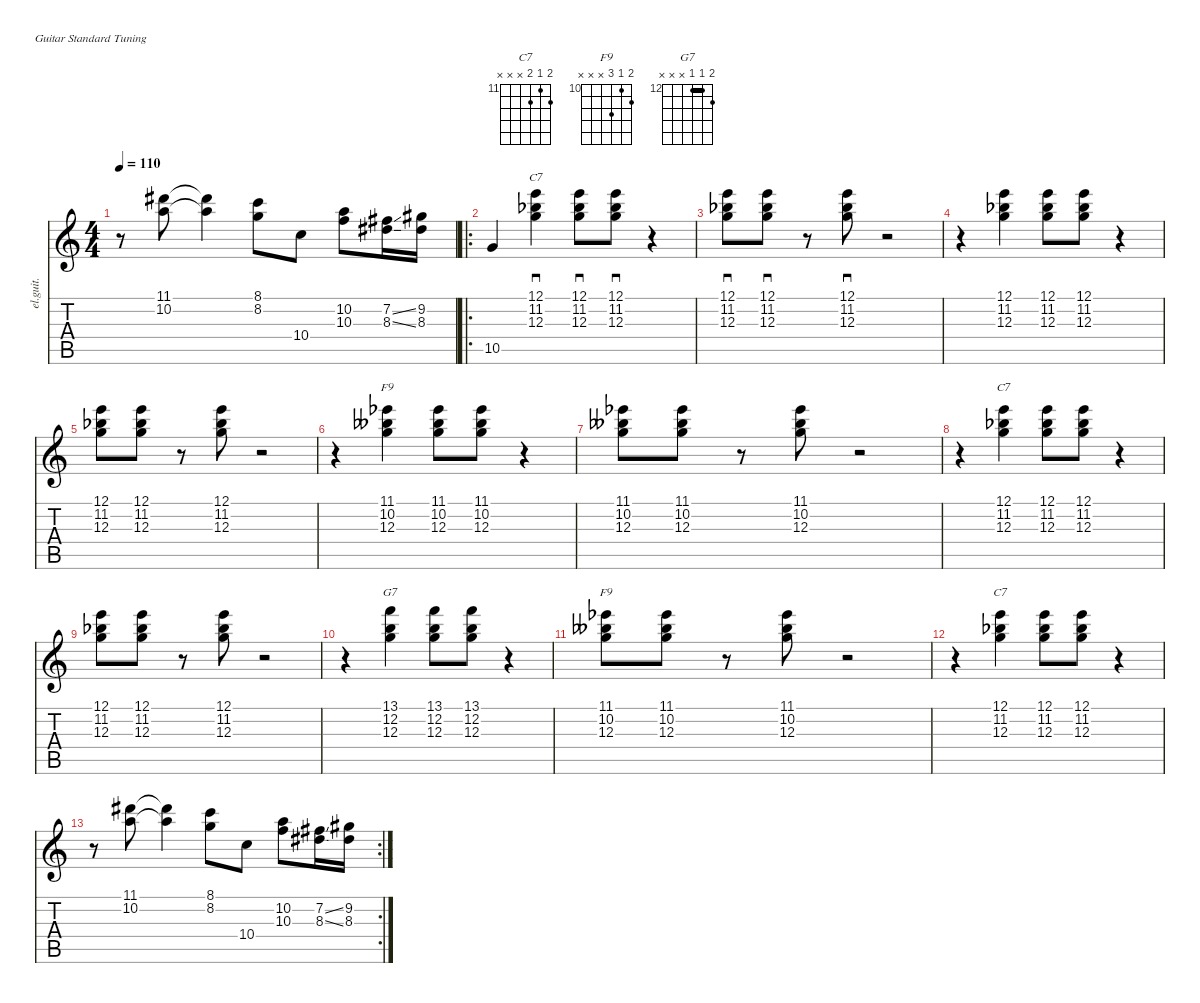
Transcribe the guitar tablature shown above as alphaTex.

\defaultSystemsLayout 4
\hideDynamics
\bracketExtendMode nobrackets
\otherSystemsTrackNameOrientation horizontal
\track ("Clean Guitar" "el.guit.") {instrument electricguitarclean}
\staff {score tabs}
\tuning (E4 B3 G3 D3 A2 E2)
\chord ("C7" 12 11 12 x x x) {firstfret 11 showfingering false}
\chord ("F9" 11 10 12 x x x) {firstfret 10 showfingering false}
\chord ("G7" 13 12 12 x x x) {firstfret 12 showfingering false barre 12}
\ts (4 4)
\tempo 110
\clef g2
\ks c
r.8{dy mf instrument electricguitarclean beam Down} (11.1{acc #} 10.2).8{beam Down} (10.2{t} 11.1{t acc #}).4{beam Down} (8.2 8.1).8{beam Down} 10.4.8{beam Down} (10.3 10.2).8{beam Down} (7.2{ss acc #} 8.3{ss acc #}).16{beam Down} (8.3{acc #} 9.2{acc #}).16{beam Down} |
\ro
10.5.4{beam Up} (12.3 11.2{acc b} 12.1).4{sd ch "C7" beam Down} (12.3 11.2{acc b} 12.1).8{sd beam Down} (12.3 11.2{acc b} 12.1).8{sd beam Down} r.4{beam Down} |
(12.3 11.2{acc b} 12.1).8{sd beam Down} (12.3 11.2{acc b} 12.1).8{sd beam Down} r.8{beam Down} (12.3 11.2{acc b} 12.1).8{sd beam Down} r.2{beam Down} |
r.4{beam Down} (12.3 11.2{acc b} 12.1).4{beam Down} (12.3 11.2{acc b} 12.1).8{beam Down} (12.3 11.2{acc b} 12.1).8{beam Down} r.4{beam Down} |
(12.3 11.2{acc b} 12.1).8{beam Down} (12.3 11.2{acc b} 12.1).8{beam Down} r.8{beam Down} (12.3 11.2{acc b} 12.1).8{beam Down} r.2{beam Down} |
r.4{beam Down} (12.3 10.2{acc bb} 11.1{acc b}).4{ch "F9" beam Down} (12.3 10.2{acc bb} 11.1{acc b}).8{beam Down} (12.3 10.2{acc bb} 11.1{acc b}).8{beam Down} r.4{beam Down} |
(12.3 10.2{acc bb} 11.1{acc b}).8{beam Down} (12.3 10.2{acc bb} 11.1{acc b}).8{beam Down} r.8{beam Down} (12.3 10.2{acc bb} 11.1{acc b}).8{beam Down} r.2{beam Down} |
r.4{beam Down} (12.3 11.2{acc b} 12.1).4{ch "C7" beam Down} (12.3 11.2{acc b} 12.1).8{beam Down} (12.3 11.2{acc b} 12.1).8{beam Down} r.4{beam Down} |
(12.3 11.2{acc b} 12.1).8{beam Down} (12.3 11.2{acc b} 12.1).8{beam Down} r.8{beam Down} (12.3 11.2{acc b} 12.1).8{beam Down} r.2{beam Down} |
r.4{beam Down} (12.3 12.2 13.1).4{ch "G7" beam Down} (13.1 12.2 12.3).8{beam Down} (13.1 12.2 12.3).8{beam Down} r.4{beam Down} |
(12.3 10.2{acc bb} 11.1{acc b}).8{ch "F9" beam Down} (12.3 10.2{acc bb} 11.1{acc b}).8{beam Down} r.8{beam Down} (12.3 10.2{acc bb} 11.1{acc b}).8{beam Down} r.2{beam Down} |
r.4{beam Down} (12.3 11.2{acc b} 12.1).4{ch "C7" beam Down} (12.3 11.2{acc b} 12.1).8{beam Down} (12.3 11.2{acc b} 12.1).8{beam Down} r.4{beam Down} |
\rc 2
r.8{beam Down} (11.1{acc #} 10.2).8{beam Down} (10.2{t} 11.1{t acc #}).4{beam Down} (8.2 8.1).8{beam Down} 10.4.8{beam Down} (10.3 10.2).8{beam Down} (7.2{ss acc #} 8.3{ss acc #}).16{beam Down} (8.3{acc #} 9.2{acc #}).16{beam Down}
